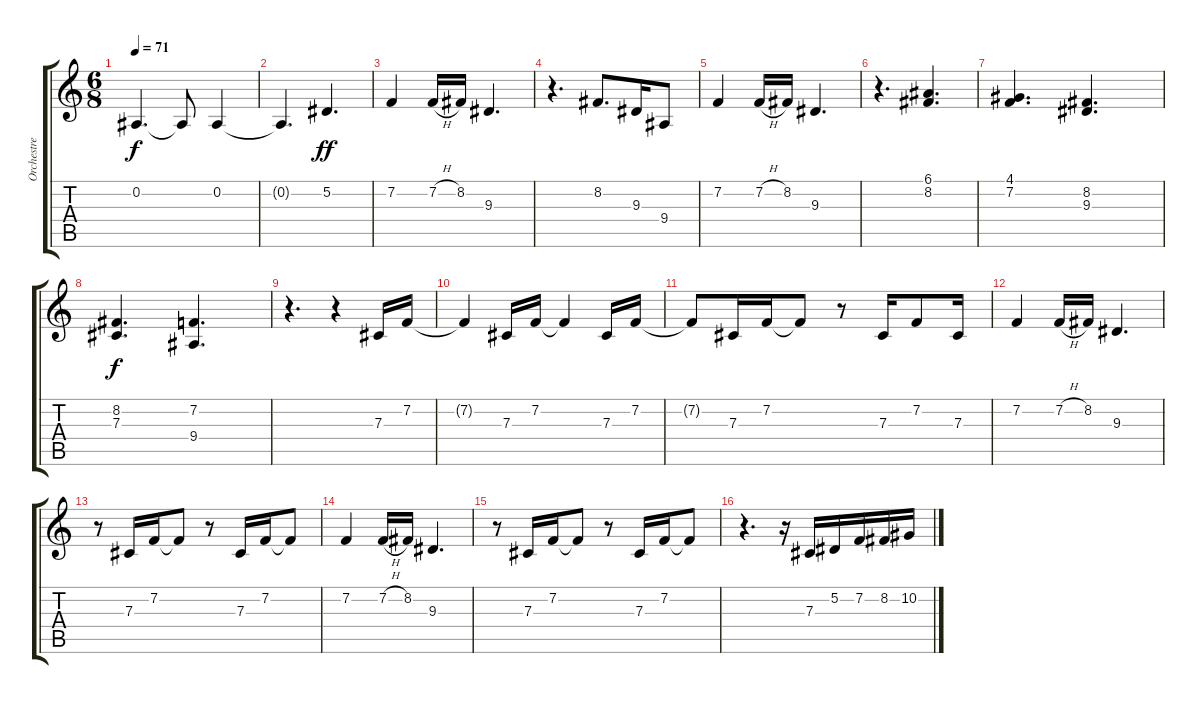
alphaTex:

\track ("Orchestre" "Orchestre") {instrument stringensemble1}
\staff {score tabs}
\tuning (E4 Bb3 Gb3 Db3 Ab2 Eb2) {hide}
\ts (6 8)
\tempo 71
\clef g2
\ks c
0.2{t}.4{d dy f} 0.2{t}.8 0.2.4 |
0.2{t}.4{d} 5.2.4{d dy ff} |
7.2.4 7.2{h}.16 8.2.16 9.3.4{d} |
r.4{d} 8.2.8{d} 9.3.16 9.4.8 |
7.2.4 7.2{h}.16 8.2.16 9.3.4{d} |
r.4{d} (6.1 8.2).4{d} |
(4.1 7.2).4{d} (8.2 9.3).4{d} |
(8.2 7.3).4{d dy f} (7.2 9.4).4{d} |
r.4{d} r.4 7.3.16 7.2.16 |
7.2{t}.4 7.3.16 7.2.16 7.2{t}.4 7.3.16 7.2.16 |
7.2{t}.8 7.3.16 7.2.16 7.2{t}.8 r.8 7.3.16 7.2.8 7.3.16 |
7.2.4 7.2{h}.16 8.2.16 9.3.4{d} |
r.8 7.3.16 7.2.16 7.2{t}.8 r.8 7.3.16 7.2.16 7.2{t}.8 |
7.2.4 7.2{h}.16 8.2.16 9.3.4{d} |
r.8 7.3.16 7.2.16 7.2{t}.8 r.8 7.3.16 7.2.16 7.2{t}.8 |
r.4{d} r.16 7.3.16 5.2.16 7.2.16 8.2.16 10.2.16
